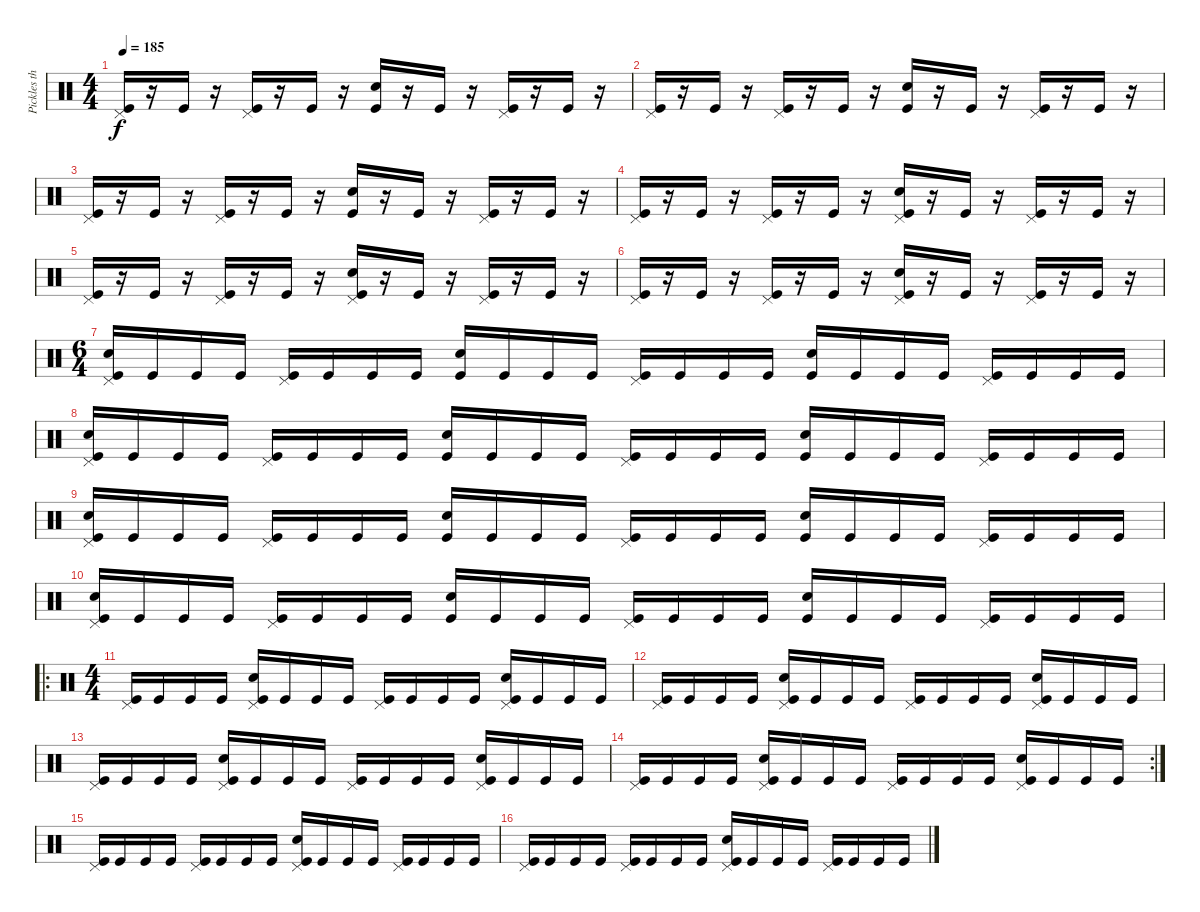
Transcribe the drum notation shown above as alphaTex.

\track ("Pickles the Drummer" "Pickles th") {instrument percussion}
\staff {score}
\articulation defaults
\ts (4 4)
\tempo 185
\clef neutral
\ks c
("Kick (hit)" "Pedal Hi-Hat (hit)").16{dy f} r.16 "Kick (hit)".16 r.16 ("Kick (hit)" "Pedal Hi-Hat (hit)").16 r.16 "Kick (hit)".16 r.16 ("Kick (hit)" "Snare (hit) 2").16 r.16 "Kick (hit)".16 r.16 ("Kick (hit)" "Pedal Hi-Hat (hit)").16 r.16 "Kick (hit)".16 r.16 |
("Kick (hit)" "Pedal Hi-Hat (hit)").16 r.16 "Kick (hit)".16 r.16 ("Kick (hit)" "Pedal Hi-Hat (hit)").16 r.16 "Kick (hit)".16 r.16 ("Kick (hit)" "Snare (hit) 2").16 r.16 "Kick (hit)".16 r.16 ("Kick (hit)" "Pedal Hi-Hat (hit)").16 r.16 "Kick (hit)".16 r.16 |
("Kick (hit)" "Pedal Hi-Hat (hit)").16 r.16 "Kick (hit)".16 r.16 ("Kick (hit)" "Pedal Hi-Hat (hit)").16 r.16 "Kick (hit)".16 r.16 ("Kick (hit)" "Snare (hit) 2").16 r.16 "Kick (hit)".16 r.16 ("Kick (hit)" "Pedal Hi-Hat (hit)").16 r.16 "Kick (hit)".16 r.16 |
("Kick (hit)" "Pedal Hi-Hat (hit)").16 r.16 "Kick (hit)".16 r.16 ("Kick (hit)" "Pedal Hi-Hat (hit)").16 r.16 "Kick (hit)".16 r.16 ("Kick (hit)" "Pedal Hi-Hat (hit)" "Snare (hit) 2").16 r.16 "Kick (hit)".16 r.16 ("Kick (hit)" "Pedal Hi-Hat (hit)").16 r.16 "Kick (hit)".16 r.16 |
("Kick (hit)" "Pedal Hi-Hat (hit)").16 r.16 "Kick (hit)".16 r.16 ("Kick (hit)" "Pedal Hi-Hat (hit)").16 r.16 "Kick (hit)".16 r.16 ("Kick (hit)" "Pedal Hi-Hat (hit)" "Snare (hit) 2").16 r.16 "Kick (hit)".16 r.16 ("Kick (hit)" "Pedal Hi-Hat (hit)").16 r.16 "Kick (hit)".16 r.16 |
("Kick (hit)" "Pedal Hi-Hat (hit)").16 r.16 "Kick (hit)".16 r.16 ("Kick (hit)" "Pedal Hi-Hat (hit)").16 r.16 "Kick (hit)".16 r.16 ("Kick (hit)" "Pedal Hi-Hat (hit)" "Snare (hit) 2").16 r.16 "Kick (hit)".16 r.16 ("Kick (hit)" "Pedal Hi-Hat (hit)").16 r.16 "Kick (hit)".16 r.16 |
\ts (6 4)
("Kick (hit)" "Pedal Hi-Hat (hit)" "Snare (hit) 2").16 "Kick (hit)".16 "Kick (hit)".16 "Kick (hit)".16 ("Kick (hit)" "Pedal Hi-Hat (hit)").16 "Kick (hit)".16 "Kick (hit)".16 "Kick (hit)".16 ("Kick (hit)" "Snare (hit) 2").16 "Kick (hit)".16 "Kick (hit)".16 "Kick (hit)".16 ("Kick (hit)" "Pedal Hi-Hat (hit)").16 "Kick (hit)".16 "Kick (hit)".16 "Kick (hit)".16 ("Kick (hit)" "Snare (hit) 2").16 "Kick (hit)".16 "Kick (hit)".16 "Kick (hit)".16 ("Kick (hit)" "Pedal Hi-Hat (hit)").16 "Kick (hit)".16 "Kick (hit)".16 "Kick (hit)".16 |
("Kick (hit)" "Pedal Hi-Hat (hit)" "Snare (hit) 2").16 "Kick (hit)".16 "Kick (hit)".16 "Kick (hit)".16 ("Kick (hit)" "Pedal Hi-Hat (hit)").16 "Kick (hit)".16 "Kick (hit)".16 "Kick (hit)".16 ("Kick (hit)" "Snare (hit) 2").16 "Kick (hit)".16 "Kick (hit)".16 "Kick (hit)".16 ("Kick (hit)" "Pedal Hi-Hat (hit)").16 "Kick (hit)".16 "Kick (hit)".16 "Kick (hit)".16 ("Kick (hit)" "Snare (hit) 2").16 "Kick (hit)".16 "Kick (hit)".16 "Kick (hit)".16 ("Kick (hit)" "Pedal Hi-Hat (hit)").16 "Kick (hit)".16 "Kick (hit)".16 "Kick (hit)".16 |
("Kick (hit)" "Pedal Hi-Hat (hit)" "Snare (hit) 2").16 "Kick (hit)".16 "Kick (hit)".16 "Kick (hit)".16 ("Kick (hit)" "Pedal Hi-Hat (hit)").16 "Kick (hit)".16 "Kick (hit)".16 "Kick (hit)".16 ("Kick (hit)" "Snare (hit) 2").16 "Kick (hit)".16 "Kick (hit)".16 "Kick (hit)".16 ("Kick (hit)" "Pedal Hi-Hat (hit)").16 "Kick (hit)".16 "Kick (hit)".16 "Kick (hit)".16 ("Kick (hit)" "Snare (hit) 2").16 "Kick (hit)".16 "Kick (hit)".16 "Kick (hit)".16 ("Kick (hit)" "Pedal Hi-Hat (hit)").16 "Kick (hit)".16 "Kick (hit)".16 "Kick (hit)".16 |
("Kick (hit)" "Pedal Hi-Hat (hit)" "Snare (hit) 2").16 "Kick (hit)".16 "Kick (hit)".16 "Kick (hit)".16 ("Kick (hit)" "Pedal Hi-Hat (hit)").16 "Kick (hit)".16 "Kick (hit)".16 "Kick (hit)".16 ("Kick (hit)" "Snare (hit) 2").16 "Kick (hit)".16 "Kick (hit)".16 "Kick (hit)".16 ("Kick (hit)" "Pedal Hi-Hat (hit)").16 "Kick (hit)".16 "Kick (hit)".16 "Kick (hit)".16 ("Kick (hit)" "Snare (hit) 2").16 "Kick (hit)".16 "Kick (hit)".16 "Kick (hit)".16 ("Kick (hit)" "Pedal Hi-Hat (hit)").16 "Kick (hit)".16 "Kick (hit)".16 "Kick (hit)".16 |
\ro
\ts (4 4)
("Kick (hit)" "Pedal Hi-Hat (hit)").16 "Kick (hit)".16 "Kick (hit)".16 "Kick (hit)".16 ("Kick (hit)" "Pedal Hi-Hat (hit)" "Snare (hit) 2").16 "Kick (hit)".16 "Kick (hit)".16 "Kick (hit)".16 ("Kick (hit)" "Pedal Hi-Hat (hit)").16 "Kick (hit)".16 "Kick (hit)".16 "Kick (hit)".16 ("Kick (hit)" "Pedal Hi-Hat (hit)" "Snare (hit) 2").16 "Kick (hit)".16 "Kick (hit)".16 "Kick (hit)".16 |
("Kick (hit)" "Pedal Hi-Hat (hit)").16 "Kick (hit)".16 "Kick (hit)".16 "Kick (hit)".16 ("Kick (hit)" "Pedal Hi-Hat (hit)" "Snare (hit) 2").16 "Kick (hit)".16 "Kick (hit)".16 "Kick (hit)".16 ("Kick (hit)" "Pedal Hi-Hat (hit)").16 "Kick (hit)".16 "Kick (hit)".16 "Kick (hit)".16 ("Kick (hit)" "Pedal Hi-Hat (hit)" "Snare (hit) 2").16 "Kick (hit)".16 "Kick (hit)".16 "Kick (hit)".16 |
("Kick (hit)" "Pedal Hi-Hat (hit)").16 "Kick (hit)".16 "Kick (hit)".16 "Kick (hit)".16 ("Kick (hit)" "Pedal Hi-Hat (hit)" "Snare (hit) 2").16 "Kick (hit)".16 "Kick (hit)".16 "Kick (hit)".16 ("Kick (hit)" "Pedal Hi-Hat (hit)").16 "Kick (hit)".16 "Kick (hit)".16 "Kick (hit)".16 ("Kick (hit)" "Pedal Hi-Hat (hit)" "Snare (hit) 2").16 "Kick (hit)".16 "Kick (hit)".16 "Kick (hit)".16 |
\rc 2
("Kick (hit)" "Pedal Hi-Hat (hit)").16 "Kick (hit)".16 "Kick (hit)".16 "Kick (hit)".16 ("Kick (hit)" "Pedal Hi-Hat (hit)" "Snare (hit) 2").16 "Kick (hit)".16 "Kick (hit)".16 "Kick (hit)".16 ("Kick (hit)" "Pedal Hi-Hat (hit)").16 "Kick (hit)".16 "Kick (hit)".16 "Kick (hit)".16 ("Kick (hit)" "Pedal Hi-Hat (hit)" "Snare (hit) 2").16 "Kick (hit)".16 "Kick (hit)".16 "Kick (hit)".16 |
("Kick (hit)" "Pedal Hi-Hat (hit)").16 "Kick (hit)".16 "Kick (hit)".16 "Kick (hit)".16 ("Kick (hit)" "Pedal Hi-Hat (hit)").16 "Kick (hit)".16 "Kick (hit)".16 "Kick (hit)".16 ("Kick (hit)" "Pedal Hi-Hat (hit)" "Snare (hit) 2").16 "Kick (hit)".16 "Kick (hit)".16 "Kick (hit)".16 ("Kick (hit)" "Pedal Hi-Hat (hit)").16 "Kick (hit)".16 "Kick (hit)".16 "Kick (hit)".16 |
("Kick (hit)" "Pedal Hi-Hat (hit)").16 "Kick (hit)".16 "Kick (hit)".16 "Kick (hit)".16 ("Kick (hit)" "Pedal Hi-Hat (hit)").16 "Kick (hit)".16 "Kick (hit)".16 "Kick (hit)".16 ("Kick (hit)" "Pedal Hi-Hat (hit)" "Snare (hit) 2").16 "Kick (hit)".16 "Kick (hit)".16 "Kick (hit)".16 ("Kick (hit)" "Pedal Hi-Hat (hit)").16 "Kick (hit)".16 "Kick (hit)".16 "Kick (hit)".16
